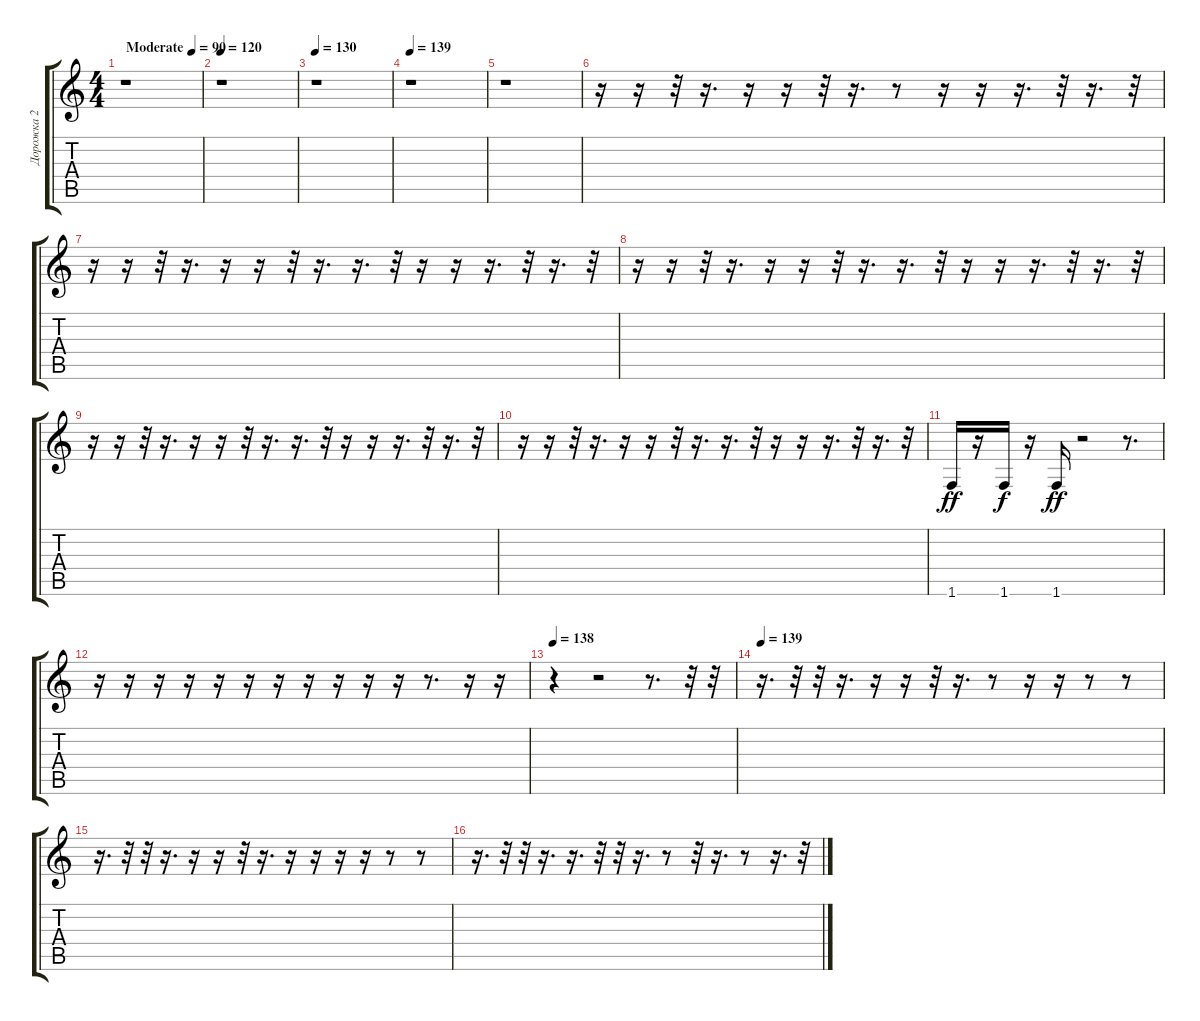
\track ("Дорожка 2" "Дорожка 2") {instrument slapbass1}
\staff {score tabs}
\tuning (E4 B3 G3 D3 A2 E2) {hide}
\ts (4 4)
\tempo (90 "Moderate")
\clef g2
\ks c
r.1{dy ff instrument slapbass1} |
\tempo 120
r.1 |
\tempo 130
r.1 |
\tempo 139
r.1 |
r.1 |
r.16 r.16 r.32 r.16{d} r.16 r.16 r.32 r.16{d} r.8 r.16 r.16 r.16{d} r.32 r.16{d} r.32 |
r.16 r.16 r.32 r.16{d} r.16 r.16 r.32 r.16{d} r.16{d} r.32 r.16 r.16 r.16{d} r.32 r.16{d} r.32 |
r.16 r.16 r.32 r.16{d} r.16 r.16 r.32 r.16{d} r.16{d} r.32 r.16 r.16 r.16{d} r.32 r.16{d} r.32 |
r.16 r.16 r.32 r.16{d} r.16 r.16 r.32 r.16{d} r.16{d} r.32 r.16 r.16 r.16{d} r.32 r.16{d} r.32 |
r.16 r.16 r.32 r.16{d} r.16 r.16 r.32 r.16{d} r.16{d} r.32 r.16 r.16 r.16{d} r.32 r.16{d} r.32 |
1.6.16 r.16 1.6.16{dy f} r.16 1.6.16{dy ff} r.2 r.8{d} |
r.16 r.16 r.16 r.16 r.16 r.16 r.16 r.16 r.16 r.16 r.16 r.8{d} r.16 r.16 |
\tempo 138
r.4 r.2 r.8{d} r.32 r.32 |
\tempo 139
r.16{d} r.32 r.32 r.16{d} r.16 r.16 r.32 r.16{d} r.8 r.16 r.16 r.8 r.8 |
r.16{d} r.32 r.32 r.16{d} r.16 r.16 r.32 r.16{d} r.16 r.16 r.16 r.16 r.8 r.8 |
r.16{d} r.32 r.32 r.16{d} r.16{d} r.32 r.32 r.16{d} r.8 r.32 r.16{d} r.8 r.16{d} r.32
